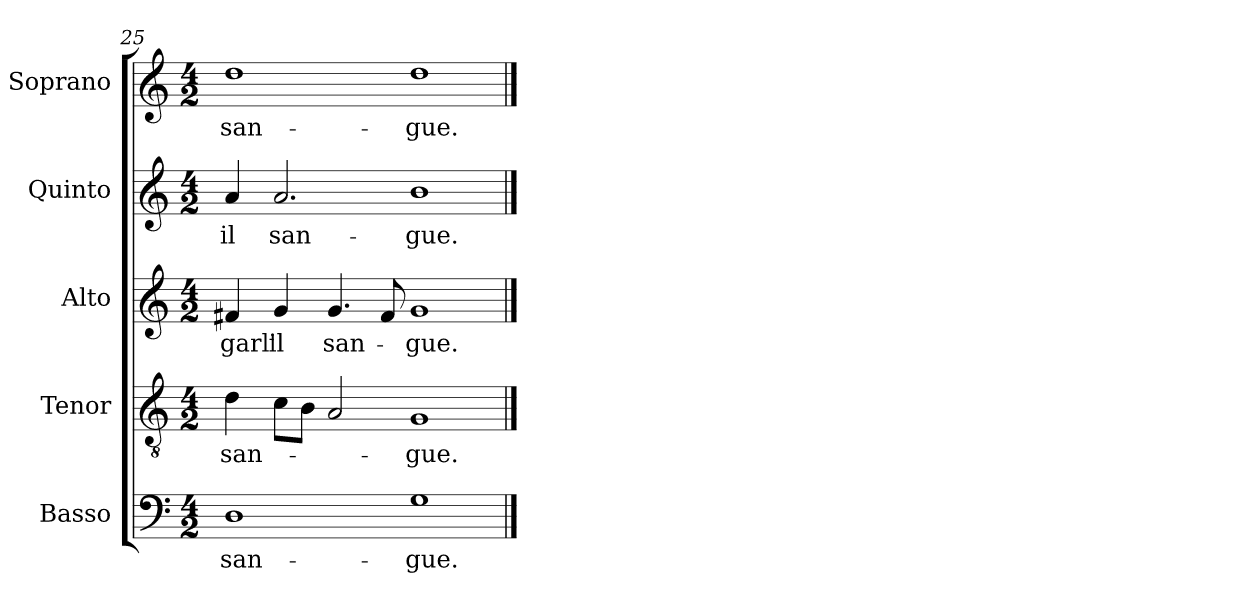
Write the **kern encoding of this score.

**kern	**text	**kern	**text	**kern	**text	**kern	**text	**kern	**text
*part5	*part5	*part4	*part4	*part3	*part3	*part2	*part2	*part1	*part1
*staff5	*staff5	*staff4	*staff4	*staff3	*staff3	*staff2	*staff2	*staff1	*staff1
*I"Basso	*	*I"Tenor	*	*I"Alto	*	*I"Quinto	*	*I"Soprano	*
*	*	*I'T.	*	*I'A.	*	*	*	*I'Sop.	*
*clefF4	*	*clefGv2	*	*clefG2	*	*clefG2	*	*clefG2	*
*	*	*ITrd7c12	*	*	*	*	*	*	*
*k[]	*	*k[]	*	*k[]	*	*k[]	*	*k[]	*
*C:	*	*C:	*	*C:	*	*C:	*	*C:	*
*M4/2	*	*M4/2	*	*M4/2	*	*M4/2	*	*M4/2	*
=25	=25	=25	=25	=25	=25	=25	=25	=25	=25
!	!LO:LY:b:color=#000000	!	!	!	!	!	!	!	!
!	!	!	!LO:LY:b:color=#000000	!	!	!	!	!	!
!	!	!	!	!	!LO:LY:b:color=#000000	!	!	!	!
!	!	!	!	!	!	!	!LO:LY:b:color=#000000	!	!
!	!	!	!	!	!	!	!	!	!LO:LY:b:color=#000000
1Di	san-	4Di\	san-	4f#Xi/	-garl'	4ai/	il	1ddi	san-
!	!	!	!	!	!LO:LY:b:color=#000000	!	!	!	!
!	!	!	!	!	!	!	!LO:LY:b:color=#000000	!	!
.	.	8Ci\L	.	4gi/	il	2.ai/	san-	.	.
.	.	8BBi\J	.	.	.	.	.	.	.
!	!	!	!	!	!LO:LY:b:color=#000000	!	!	!	!
.	.	2AAi/	.	4.gi/	san-	.	.	.	.
.	.	.	.	8f#i/	.	.	.	.	.
!	!LO:LY:b:color=#000000	!	!	!	!	!	!	!	!
!	!	!	!LO:LY:b:color=#000000	!	!	!	!	!	!
!	!	!	!	!	!LO:LY:b:color=#000000	!	!	!	!
!	!	!	!	!	!	!	!LO:LY:b:color=#000000	!	!
!	!	!	!	!	!	!	!	!	!LO:LY:b:color=#000000
1Gi	-gue.	1GGi	-gue.	1gi	-gue.	1bi	-gue.	1ddi	-gue.
==	==	==	==	==	==	==	==	==	==
*-	*-	*-	*-	*-	*-	*-	*-	*-	*-
